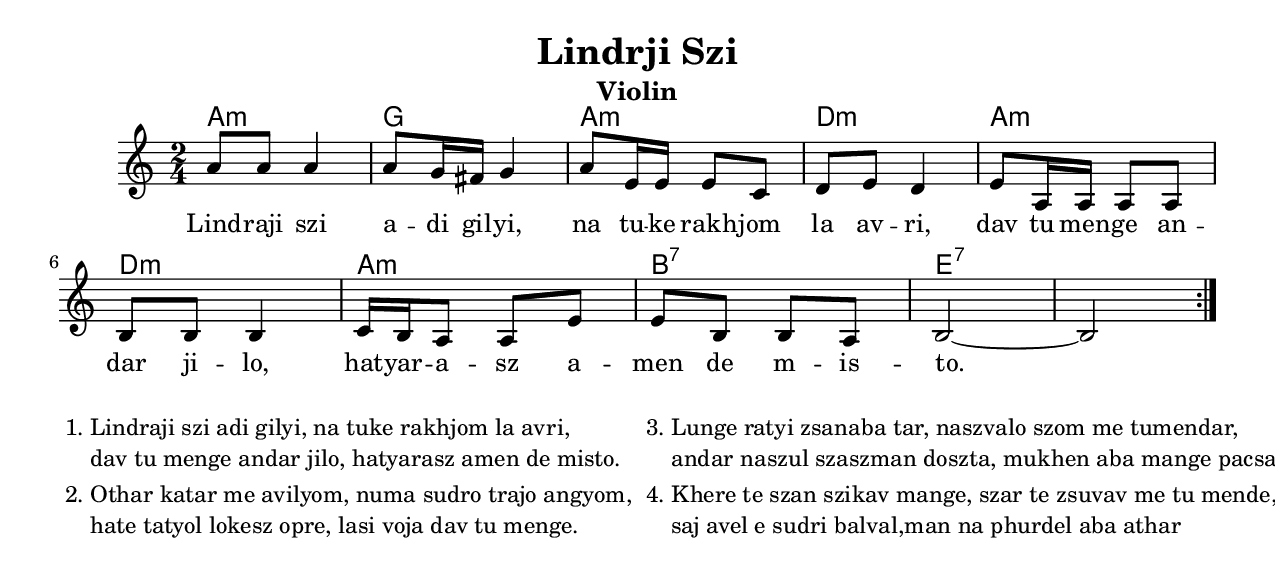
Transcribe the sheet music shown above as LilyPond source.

\version "2.18.0"
\include "english.ly"
\paper{
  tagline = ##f
  print-all-headers = ##t
  #(set-paper-size "letter")
}
date = #(strftime "%d-%m-%Y" (localtime (current-time)))

%\markup{ \italic{ " Updated " \date  }  }

%\markup{ Got something to say? }

%#################################### Melody ########################
melody = \relative c'' {
  \clef treble
  \key a \minor
  \time 2/4

  %\partial 16*3 a16 d f   %lead in notes

  \repeat volta 2{
    a8   a a4
    a8 g16 fs g4|
    a8 e16 e e8 c|
    d8 e d4|

    e8 a,16 a a8 a|
    b8 b b4|
    c16 b a8 a e'8
    e b b a|
    %{ <<
      {
        r4 f''8 e
        a,16 b c a b c b
      }
      \\
      {b,2~b2} %10
    >>
    %}
    b2 ~
    b2
  }
  %\alternative { { }{ } }


  % \alternative { { }{ } }

}
%################################# Lyrics #####################
\addlyrics{

  Lind -- raji szi a -- di gil -- yi,
  na tu -- ke rakh -- jom la av -- ri,
  dav tu men -- ge an -- dar ji -- lo,
  hat -- yar -- a -- sz a -- men de m -- is -- to.
}
%################################# Chords #######################
harmonies = \chordmode {
  a2:m
  g2
  a2:m
  d2:m
  a2:m
  d2:m
  a2:m
  b2:7
  e2:7
  s2
  %{
  a2:m
  r2
  g2
  r2
  a2:m
  r2
  b2
  r2
  e2
  %}

}

\score {
  <<
    \new ChordNames {
      \set chordChanges = ##f
      #(set-paper-size "letter")
      #(set-paper-size "letter")
      \harmonies
    }
    \new Staff
    \melody
  >>
  \header{
    title= "Lindrji Szi"
    subtitle=""
    composer= ""
    instrument = "Violin"
    arranger= ""
  }
  \layout{indent = 1.0\cm}
  \midi{
    \tempo 4 = 120
  }
}
% more verses:
\markup{}
\markup {
  \fill-line {
    \hspace #0.1 % distance from left margin
    \column {
      \line { "1."
              \column {
                "Lindraji szi adi gilyi, na tuke rakhjom la avri,"
                "dav tu menge andar jilo, hatyarasz amen de misto."
              }
      }
      \hspace #0.2 % vertical distance between verses
      \line { "2."
              \column {
                "Othar katar me avilyom, numa sudro trajo angyom,"
                "hate tatyol lokesz opre, lasi voja dav tu menge."
              }
      }
    }
    \hspace #0.1  % horiz. distance between columns
    \column {
      \line { "3."
              \column {
                "Lunge ratyi zsanaba tar, naszvalo szom me tumendar,"
                "andar naszul szaszman doszta, mukhen aba mange pacsa."
              }
      }
      \hspace #0.2 % distance between verses
      \line { "4."
              \column {
                "Khere te szan szikav mange, szar te zsuvav me tu mende,"
                "saj avel e sudri balval,man na phurdel aba athar"
              }
      }
    }
    \hspace #0.1 % distance to right margin
  }
}
%{

Lindraji szi adi gilyi, na tuke rakhjom la avri,
dav tu menge andar jilo, hatyarasz amen de misto.

Othar katar me avilyom, numa sudro trajo angyom,
hate tatyol lokesz opre, lasi voja dav tu menge.

Lunge ratyi zsanaba tar, naszvalo szom me tumendar,
andar naszul szaszman doszta, mukhen aba mange pacsa.

Khere te szan szikav mange, szar te zsuvav me tu mende,
saj avel e sudri balval,man na phurdel aba athar.
%}
